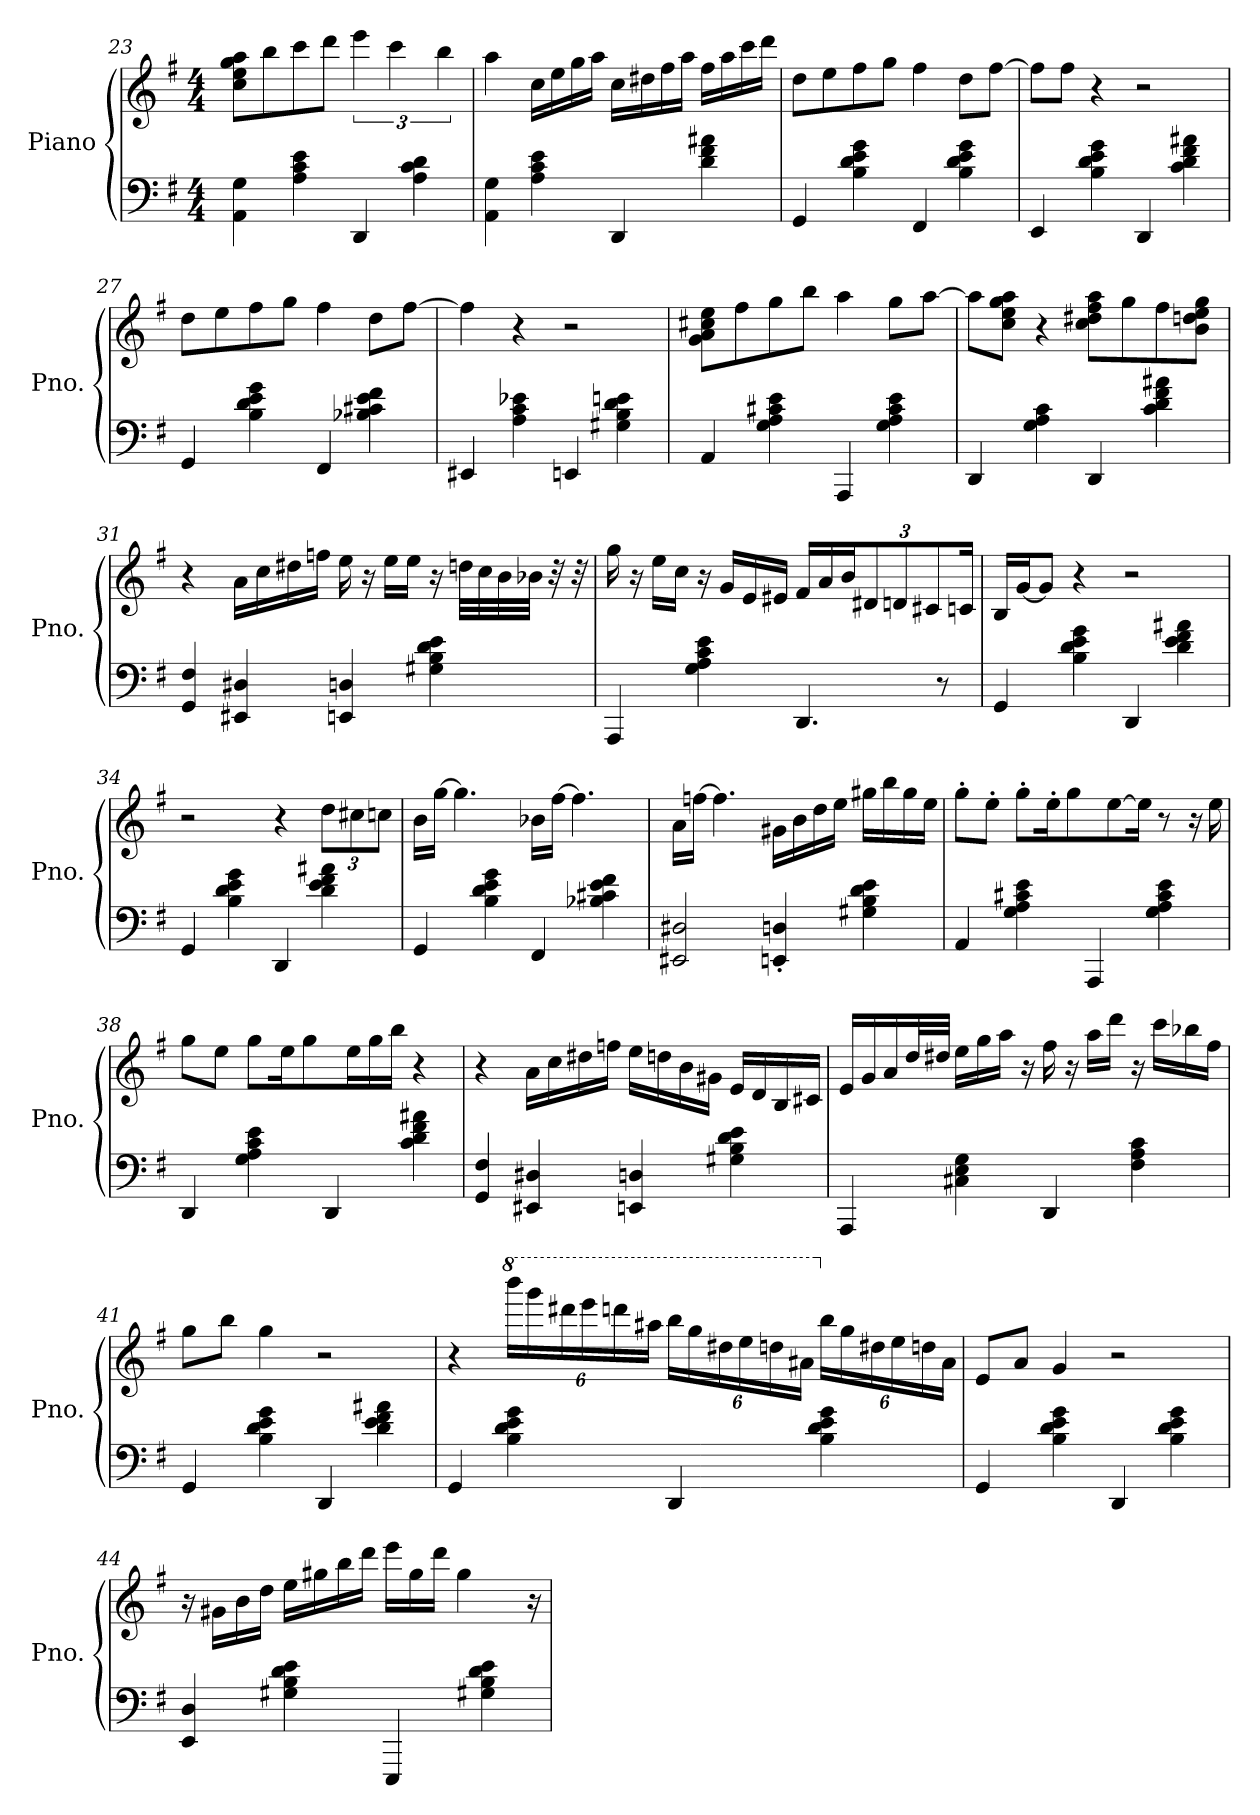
**kern	**kern
*part1	*part1
*staff2	*staff1
*I"Piano	*
*I'Pno.	*
*clefF4	*clefG2
*k[f#]	*k[f#]
*M4/4	*M4/4
=23	=23
4AA\ 4G\	8cc\ 8ee\ 8gg\ 8aa\L
.	8bb\
4A\ 4c\ 4e\	8ccc\
.	8ddd\J
4DD/	6eee\
.	6ccc\
4A\ 4c\ 4d\	.
.	6bb\
!!LO:LB:g=z
=24	=24
4AA\ 4G\	4aa\
4A\ 4c\ 4e\	16cc\LL
.	16ee\
.	16gg\
.	16aa\JJ
4DD/	16cc\LL
.	16dd#X\
.	16ff#\
.	16aa\JJ
4d\ 4f#\ 4a#X\	16ff#\LL
.	16aa\
.	16ccc\
.	16ddd\JJ
=25	=25
4GG/	8dd\L
.	8ee\
4B\ 4d\ 4e\ 4g\	8ff#\
.	8gg\J
4FF#/	4ff#\
4B\ 4d\ 4e\ 4g\	8dd\L
.	[8ff#\J
=26	=26
4EE/	8ff#\L]
.	8ff#\J
4B\ 4d\ 4e\ 4g\	4r
4DD/	2r
4c\ 4d\ 4f#\ 4a#X\	.
=27	=27
4GG/	8dd\L
.	8ee\
4B\ 4d\ 4e\ 4g\	8ff#\
.	8gg\J
4FF#/	4ff#\
4B-X\ 4c#X\ 4e\ 4f#\	8dd\L
.	[8ff#\J
!!LO:LB:g=z
=28	=28
4EE#X/	4ff#\]
4A\ 4c\ 4e-X\	4r
4EEn/	2r
4G#X\ 4B\ 4d\ 4en\	.
=29	=29
4AA/	8g\ 8a\ 8cc#X\ 8ee\L
.	8ff#\
4G\ 4A\ 4c#X\ 4e\	8gg\
.	8bb\J
4AAA/	4aa\
4G\ 4A\ 4c#\ 4e\	8gg\L
.	[8aa\J
=30	=30
4DD/	8aa\L]
.	8cc\ 8ee\ 8gg\ 8aa\J
4G\ 4A\ 4c\	4r
4DD/	8cc\ 8dd#X\ 8ff#\ 8aa\L
.	8gg\
4c\ 4d\ 4f#\ 4a#X\	8ff#\
.	8b\ 8ddn\ 8ee\ 8gg\J
!!LO:LB:g=z
=31	=31
4GG/ 4F#/	4r
4EE#X/ 4D#X/	16a\LL
.	16cc\
.	16dd#X\
.	16ffn\JJ
4EEn/ 4Dn/	16ee\
.	16r
.	16ee\LL
.	16ee\JJ
4G#X\ 4B\ 4d\ 4e\	16r
.	32ddn\LLL
.	32cc\
.	32b\
.	32b-X\JJJ
.	32r
.	32r
=32	=32
4AAA/	16gg\
.	16r
.	16ee\LL
.	16cc\JJ
4G\ 4A\ 4c\ 4e\	16r
.	16g/LL
.	16e/
.	16e#X/JJ
4.DD/	16f#/LL
.	16a/
.	16b/J
*	*Xbrackettup
.	12d#X/
.	12dn/
.	12c#X/
8r	.
.	16cn/Jk
=33	=33
4GG/	16B/LL
.	[16g/J
.	8g/J]
4B\ 4d\ 4e\ 4g\	4r
4DD/	2r
4d\ 4e\ 4f#\ 4a#X\	.
!!LO:LB:g=z
=34	=34
4GG/	2r
4B\ 4d\ 4e\ 4g\	.
4DD/	4r
4d\ 4e\ 4f#\ 4a#X\	12dd\L
.	12cc#X\
.	12ccn\J
=35	=35
4GG/	16b\LL
.	[16gg\JJ
.	4.gg\]
4B\ 4d\ 4e\ 4g\	.
4FF#/	16b-X\LL
.	[16ff#\JJ
.	4.ff#\]
4B-X\ 4c#X\ 4e\ 4f#\	.
=36	=36
2EE#X/ 2D#X/	16a\LL
.	[16ffn\JJ
.	4.ff\]
4EEn/' 4Dn/'	16g#X\LL
.	16b\
.	16dd\
.	16ee\JJ
4G#X\ 4B\ 4d\ 4e\	16gg#X\LL
.	16bb\
.	16gg#\
.	16ee\JJ
=37	=37
4AA/	8gg'\L
.	8ee'\J
4G\ 4A\ 4c#X\ 4e\	8gg'\L
.	16ee'\K
.	8gg\
4AAA/	.
.	[8ee\
.	16ee\Jk]
4G\ 4A\ 4c#\ 4e\	8r
.	16r
.	16ee\
!!LO:LB:g=z
=38	=38
4DD/	8gg\L
.	8ee\J
4G\ 4A\ 4c\ 4e\	8gg\L
.	16ee\K
.	8gg\
4DD/	.
.	16ee\L
.	16gg\
.	16bb\JJ
4c\ 4d\ 4f#\ 4a#X\	4r
=39	=39
4GG/ 4F#/	4r
4EE#X/ 4D#X/	16a\LL
.	16cc\
.	16dd#X\
.	16ffn\JJ
4EEn/ 4Dn/	16ee\LL
.	16ddn\
.	16b\
.	16g#X\JJ
4G#X\ 4B\ 4d\ 4e\	16e/LL
.	16d/
.	16B/
.	16c#X/JJ
!!LO:PB:g=z
=40	=40
4AAA/	16e/LL
.	16g/
.	16a/
.	32dd/L
.	32dd#X/JJJ
4C#X\ 4E\ 4G\	16ee\LL
.	16gg\
.	16aa\JJ
.	16r
4DD/	16ff#\
.	16r
.	16aa\LL
.	16ddd\JJ
4F#\ 4A\ 4c\	16r
.	16ccc\LL
.	16bb-X\
.	16ff#\JJ
=41	=41
4GG/	8gg\L
.	8bb\J
4B\ 4d\ 4e\ 4g\	4gg\
4DD/	2r
4d\ 4e\ 4f#\ 4a#X\	.
!!LO:LB:g=z
=42	=42
4GG/	4r
*	*8va
4B\ 4d\ 4e\ 4g\	24bbbb\LL
.	24gggg\
.	24dddd#X\
.	24eeee\
.	24ddddn\
.	24aaa#X\JJ
4DD/	24bbb\LL
.	24ggg\
.	24ddd#X\
.	24eee\
.	24dddn\
.	24aa#X\JJ
*	*X8va
4B\ 4d\ 4e\ 4g\	24bb\LL
.	24gg\
.	24dd#X\
.	24ee\
.	24ddn\
.	24a#\JJ
=43	=43
4GG/	8e/L
.	8a/J
4B\ 4d\ 4e\ 4g\	4g/
4DD/	2r
4B\ 4d\ 4e\ 4g\	.
!!LO:LB:g=z
=44	=44
4EE/ 4D/	16r
.	16g#X\LL
.	16b\
.	16dd\JJ
4G#X\ 4B\ 4d\ 4e\	16ee\LL
.	16gg#X\
.	16bb\
.	16ddd\JJ
4EEE/	16eee\LL
.	16gg#\
.	16ddd\JJ
.	4gg#\
4G#X\ 4B\ 4d\ 4e\	.
.	16r
=	=
*-	*-
